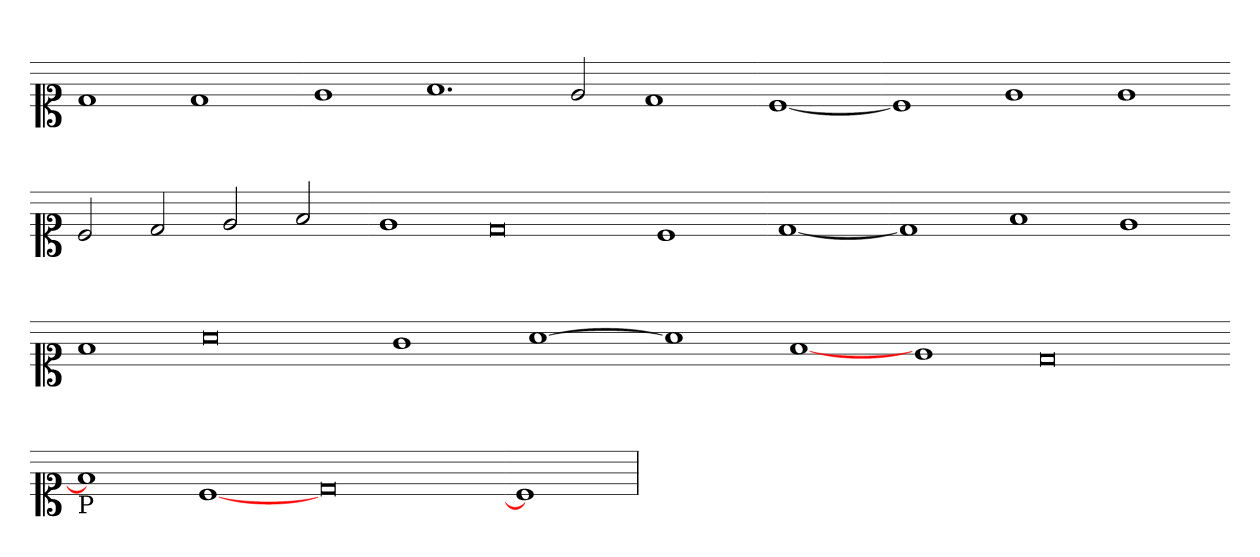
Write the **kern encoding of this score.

**kern
*part1
*staff1
*clefC1
*k[]
=
1d
1d
=-
1e
1.f
2e
1d
=-
[1c
=-
1c]
1e
1e
=-
2c
2d
2e
2f
=-
1e
0d
1c
=-
[1d
=-
1d]
1f
1e
=-
1f
0a
1g
=-
[1a
=-
1a]
[1f
1e
0d
=-
!LO:TX:b:t=P
1f]
[1c
0d
=1-
1c]
=
*-
